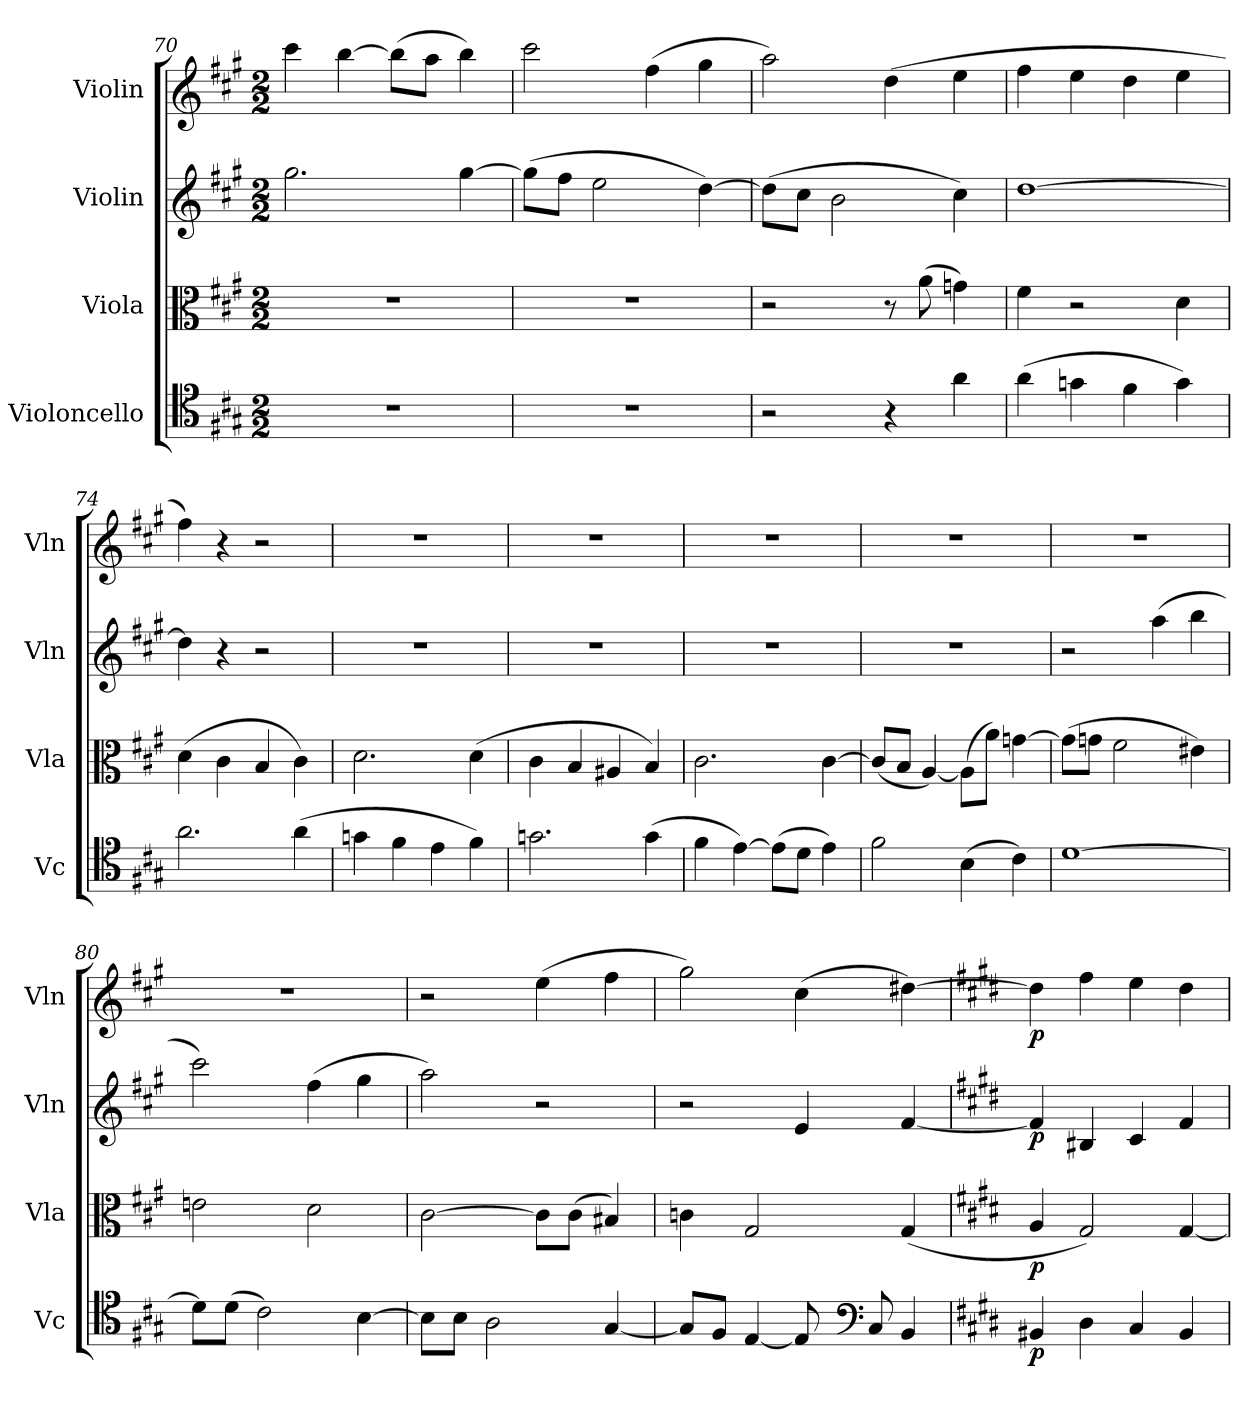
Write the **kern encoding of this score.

**kern	**dynam	**kern	**dynam	**kern	**dynam	**kern	**dynam
*part4	*part4	*part3	*part3	*part2	*part2	*part1	*part1
*staff4	*staff4	*staff3	*staff3	*staff2	*staff2	*staff1	*staff1
*I"Violoncello	*	*I"Viola	*	*I"Violin	*	*I"Violin	*
*I'Vc	*	*I'Vla	*	*I'Vln	*	*I'Vln	*
*clefC4	*	*clefC3	*	*clefG2	*	*clefG2	*
*k[f#c#g#]	*	*k[f#c#g#]	*	*k[f#c#g#]	*	*k[f#c#g#]	*
*M2/2	*	*M2/2	*	*M2/2	*	*M2/2	*
=70	=70	=70	=70	=70	=70	=70	=70
1r	.	1r	.	2.gg#\	.	4ccc#\	.
.	.	.	.	.	.	[4bb\	.
.	.	.	.	.	.	(8bb\L]	.
.	.	.	.	.	.	8aa\J	.
.	.	.	.	[4gg#\	.	4bb\)	.
=71	=71	=71	=71	=71	=71	=71	=71
1r	.	1r	.	(8gg#\L]	.	2ccc#\	.
.	.	.	.	8ff#\J	.	.	.
.	.	.	.	2ee\	.	.	.
.	.	.	.	.	.	(4ff#\	.
.	.	.	.	[4dd\)	.	4gg#\	.
=72	=72	=72	=72	=72	=72	=72	=72
2r	.	2r	.	(8dd\L]	.	2aa\)	.
.	.	.	.	8cc#\J	.	.	.
.	.	.	.	2b\	.	.	.
4r	.	8r	.	.	.	(4dd\	.
.	.	(8a\	.	.	.	.	.
4a\	.	4gn\)	.	4cc#\)	.	4ee\	.
=73	=73	=73	=73	=73	=73	=73	=73
(4a\	.	4f#\	.	[1dd	.	4ff#\	.
4gn\	.	2r	.	.	.	4ee\	.
4f#\	.	.	.	.	.	4dd\	.
4g\)	.	4d\	.	.	.	4ee\	.
=74	=74	=74	=74	=74	=74	=74	=74
2.a\	.	(4d\	.	4dd\]	.	4ff#\)	.
.	.	4c#\	.	4r	.	4r	.
.	.	4B/	.	2r	.	2r	.
(4a\	.	4c#\)	.	.	.	.	.
=75	=75	=75	=75	=75	=75	=75	=75
4gn\	.	2.d\	.	1r	.	1r	.
4f#\	.	.	.	.	.	.	.
4e\	.	.	.	.	.	.	.
4f#\)	.	(4d\	.	.	.	.	.
=76	=76	=76	=76	=76	=76	=76	=76
2.gn\	.	4c#\	.	1r	.	1r	.
.	.	4B/	.	.	.	.	.
.	.	4A#X/	.	.	.	.	.
(4g\	.	4B/)	.	.	.	.	.
=77	=77	=77	=77	=77	=77	=77	=77
4f#\	.	2.c#\	.	1r	.	1r	.
[4e\)	.	.	.	.	.	.	.
(8e\L]	.	.	.	.	.	.	.
8d\J	.	.	.	.	.	.	.
4e\)	.	[4c#\	.	.	.	.	.
=78	=78	=78	=78	=78	=78	=78	=78
2f#\	.	(8c#/L]	.	1r	.	1r	.
.	.	8B/J	.	.	.	.	.
.	.	[4A/)	.	.	.	.	.
(4B\	.	(8A\L]	.	.	.	.	.
.	.	8a\J)	.	.	.	.	.
4c#\)	.	[4gn\	.	.	.	.	.
=79	=79	=79	=79	=79	=79	=79	=79
[1d	.	(8g\L]	.	2r	.	1r	.
.	.	8gn\J	.	.	.	.	.
.	.	2f#\	.	.	.	.	.
.	.	.	.	(4aa\	.	.	.
.	.	4e#X\)	.	4bb\	.	.	.
=80	=80	=80	=80	=80	=80	=80	=80
8d\L]	.	2en\	.	2ccc#\)	.	1r	.
(8d\J	.	.	.	.	.	.	.
2c#\)	.	.	.	.	.	.	.
.	.	2d\	.	(4ff#\	.	.	.
[4B\	.	.	.	4gg#\	.	.	.
=81	=81	=81	=81	=81	=81	=81	=81
8B\L]	.	[2c#\	.	2aa\)	.	2r	.
8B\J	.	.	.	.	.	.	.
2A\	.	.	.	.	.	.	.
.	.	8c#\L]	.	2r	.	(4ee\	.
.	.	(8c#\J	.	.	.	.	.
[4G#/	.	4B#X/)	.	.	.	4ff#\	.
=82	=82	=82	=82	=82	=82	=82	=82
8G#/L]	.	4cn\	.	2r	.	2gg#\)	.
8F#/J	.	.	.	.	.	.	.
[4E/	.	2G#/	.	.	.	.	.
8E/]	.	.	.	4e/	.	(4cc#\	.
*clefF4	*	*	*	*	*	*	*
8C#/	.	.	.	.	.	.	.
4BB/	.	(4G#/	.	[4f#/	.	[4dd#X\)	.
=83	=83	=83	=83	=83	=83	=83	=83
*k[f#c#g#d#]	*	*k[f#c#g#d#]	*	*k[f#c#g#d#]	*	*k[f#c#g#d#]	*
4BB#X/	p	4A/	p	4f#/]	p	4dd#\]	p
4D#\	.	2G#/)	.	4B#X/	.	4ff#\	.
4C#/	.	.	.	4c#/	.	4ee\	.
4BB#/	.	[4G#/	.	4f#/	.	4dd#\	.
=	=	=	=	=	=	=	=
*-	*-	*-	*-	*-	*-	*-	*-
